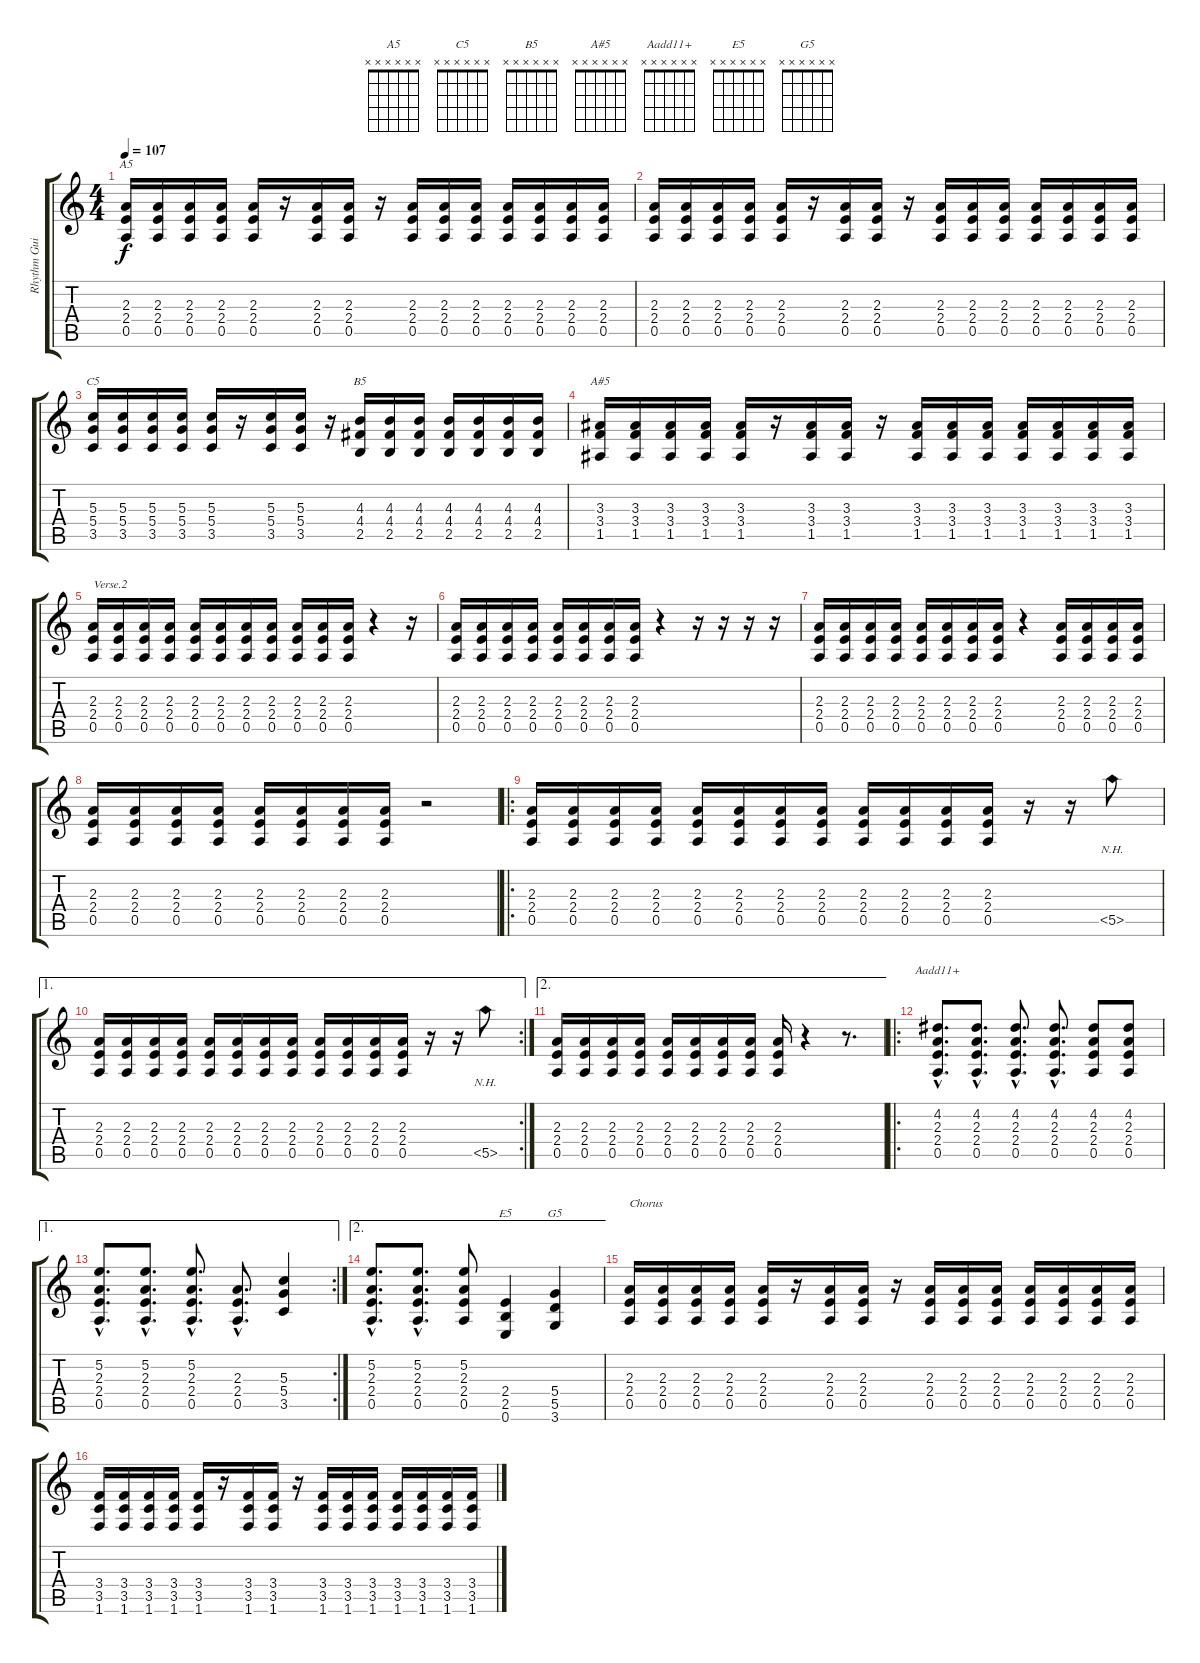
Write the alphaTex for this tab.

\track ("Rhythm Guitar" "Rhythm Gui") {instrument distortionguitar}
\staff {score tabs}
\tuning (E4 B3 G3 D3 A2 E2) {hide}
\chord ("A5" x x x x x x)
\chord ("C5" x x x x x x)
\chord ("B5" x x x x x x)
\chord ("A#5" x x x x x x)
\chord ("Aadd11+" x x x x x x)
\chord ("E5" x x x x x x)
\chord ("G5" x x x x x x)
\ts (4 4)
\tempo 107
\clef g2
\ks c
(2.3 2.4 0.5).16{ch "A5" dy f} (2.3 2.4 0.5).16 (2.3 2.4 0.5).16 (2.3 2.4 0.5).16 (2.3 2.4 0.5).16 r.16 (2.3 2.4 0.5).16 (2.3 2.4 0.5).16 r.16 (2.3 2.4 0.5).16 (2.3 2.4 0.5).16 (2.3 2.4 0.5).16 (2.3 2.4 0.5).16 (2.3 2.4 0.5).16 (2.3 2.4 0.5).16 (2.3 2.4 0.5).16 |
(2.3 2.4 0.5).16 (2.3 2.4 0.5).16 (2.3 2.4 0.5).16 (2.3 2.4 0.5).16 (2.3 2.4 0.5).16 r.16 (2.3 2.4 0.5).16 (2.3 2.4 0.5).16 r.16 (2.3 2.4 0.5).16 (2.3 2.4 0.5).16 (2.3 2.4 0.5).16 (2.3 2.4 0.5).16 (2.3 2.4 0.5).16 (2.3 2.4 0.5).16 (2.3 2.4 0.5).16 |
(5.3 5.4 3.5).16{ch "C5"} (5.3 5.4 3.5).16 (5.3 5.4 3.5).16 (5.3 5.4 3.5).16 (5.3 5.4 3.5).16 r.16 (5.3 5.4 3.5).16 (5.3 5.4 3.5).16 r.16 (4.3 4.4 2.5).16{ch "B5"} (4.3 4.4 2.5).16 (4.3 4.4 2.5).16 (4.3 4.4 2.5).16 (4.3 4.4 2.5).16 (4.3 4.4 2.5).16 (4.3 4.4 2.5).16 |
(3.3 3.4 1.5).16{ch "A#5"} (3.3 3.4 1.5).16 (3.3 3.4 1.5).16 (3.3 3.4 1.5).16 (3.3 3.4 1.5).16 r.16 (3.3 3.4 1.5).16 (3.3 3.4 1.5).16 r.16 (3.3 3.4 1.5).16 (3.3 3.4 1.5).16 (3.3 3.4 1.5).16 (3.3 3.4 1.5).16 (3.3 3.4 1.5).16 (3.3 3.4 1.5).16 (3.3 3.4 1.5).16 |
(2.3 2.4 0.5).16{txt "Verse.2"} (2.3 2.4 0.5).16 (2.3 2.4 0.5).16 (2.3 2.4 0.5).16 (2.3 2.4 0.5).16 (2.3 2.4 0.5).16 (2.3 2.4 0.5).16 (2.3 2.4 0.5).16 (2.3 2.4 0.5).16 (2.3 2.4 0.5).16 (2.3 2.4 0.5).16 r.4 r.16 |
(2.3 2.4 0.5).16 (2.3 2.4 0.5).16 (2.3 2.4 0.5).16 (2.3 2.4 0.5).16 (2.3 2.4 0.5).16 (2.3 2.4 0.5).16 (2.3 2.4 0.5).16 (2.3 2.4 0.5).16 r.4 r.16 r.16 r.16 r.16 |
(2.3 2.4 0.5).16 (2.3 2.4 0.5).16 (2.3 2.4 0.5).16 (2.3 2.4 0.5).16 (2.3 2.4 0.5).16 (2.3 2.4 0.5).16 (2.3 2.4 0.5).16 (2.3 2.4 0.5).16 r.4 (2.3 2.4 0.5).16 (2.3 2.4 0.5).16 (2.3 2.4 0.5).16 (2.3 2.4 0.5).16 |
(2.3 2.4 0.5).16 (2.3 2.4 0.5).16 (2.3 2.4 0.5).16 (2.3 2.4 0.5).16 (2.3 2.4 0.5).16 (2.3 2.4 0.5).16 (2.3 2.4 0.5).16 (2.3 2.4 0.5).16 r.2 |
\ro
(2.3 2.4 0.5).16 (2.3 2.4 0.5).16 (2.3 2.4 0.5).16 (2.3 2.4 0.5).16 (2.3 2.4 0.5).16 (2.3 2.4 0.5).16 (2.3 2.4 0.5).16 (2.3 2.4 0.5).16 (2.3 2.4 0.5).16 (2.3 2.4 0.5).16 (2.3 2.4 0.5).16 (2.3 2.4 0.5).16 r.16 r.16 5.5{nh}.8 |
\ae 1
\rc 2
(2.3 2.4 0.5).16 (2.3 2.4 0.5).16 (2.3 2.4 0.5).16 (2.3 2.4 0.5).16 (2.3 2.4 0.5).16 (2.3 2.4 0.5).16 (2.3 2.4 0.5).16 (2.3 2.4 0.5).16 (2.3 2.4 0.5).16 (2.3 2.4 0.5).16 (2.3 2.4 0.5).16 (2.3 2.4 0.5).16 r.16 r.16 5.5{nh}.8 |
\ae 2
(2.3 2.4 0.5).16 (2.3 2.4 0.5).16 (2.3 2.4 0.5).16 (2.3 2.4 0.5).16 (2.3 2.4 0.5).16 (2.3 2.4 0.5).16 (2.3 2.4 0.5).16 (2.3 2.4 0.5).16 (2.3 2.4 0.5).16 r.4 r.8{d} |
\ro
(4.2{hac} 2.3{hac} 2.4{hac} 0.5{hac}).8{d ch "Aadd11+"} (4.2{hac} 2.3{hac} 2.4{hac} 0.5{hac}).8{d} (4.2{hac} 2.3{hac} 2.4{hac} 0.5{hac}).8{d} (4.2{hac} 2.3{hac} 2.4{hac} 0.5{hac}).8{d} (4.2 2.3 2.4 0.5).8 (4.2 2.3 2.4 0.5).8 |
\ae 1
\rc 2
(5.2{hac} 2.3{hac} 2.4{hac} 0.5{hac}).8{d} (5.2{hac} 2.3{hac} 2.4{hac} 0.5{hac}).8{d} (5.2{hac} 2.3{hac} 2.4{hac} 0.5{hac}).8{d} (2.3{hac} 2.4{hac} 0.5{hac}).8{d} (5.3 5.4 3.5).4 |
\ae 2
(5.2{hac} 2.3{hac} 2.4{hac} 0.5{hac}).8{d} (5.2{hac} 2.3{hac} 2.4{hac} 0.5{hac}).8{d} (5.2 2.3 2.4 0.5).8 (2.4 2.5 0.6).4{ch "E5"} (5.4 5.5 3.6).4{ch "G5"} |
(2.3 2.4 0.5).16{txt "Chorus"} (2.3 2.4 0.5).16 (2.3 2.4 0.5).16 (2.3 2.4 0.5).16 (2.3 2.4 0.5).16 r.16 (2.3 2.4 0.5).16 (2.3 2.4 0.5).16 r.16 (2.3 2.4 0.5).16 (2.3 2.4 0.5).16 (2.3 2.4 0.5).16 (2.3 2.4 0.5).16 (2.3 2.4 0.5).16 (2.3 2.4 0.5).16 (2.3 2.4 0.5).16 |
(3.4 3.5 1.6).16 (3.4 3.5 1.6).16 (3.4 3.5 1.6).16 (3.4 3.5 1.6).16 (3.4 3.5 1.6).16 r.16 (3.4 3.5 1.6).16 (3.4 3.5 1.6).16 r.16 (3.4 3.5 1.6).16 (3.4 3.5 1.6).16 (3.4 3.5 1.6).16 (3.4 3.5 1.6).16 (3.4 3.5 1.6).16 (3.4 3.5 1.6).16 (3.4 3.5 1.6).16
